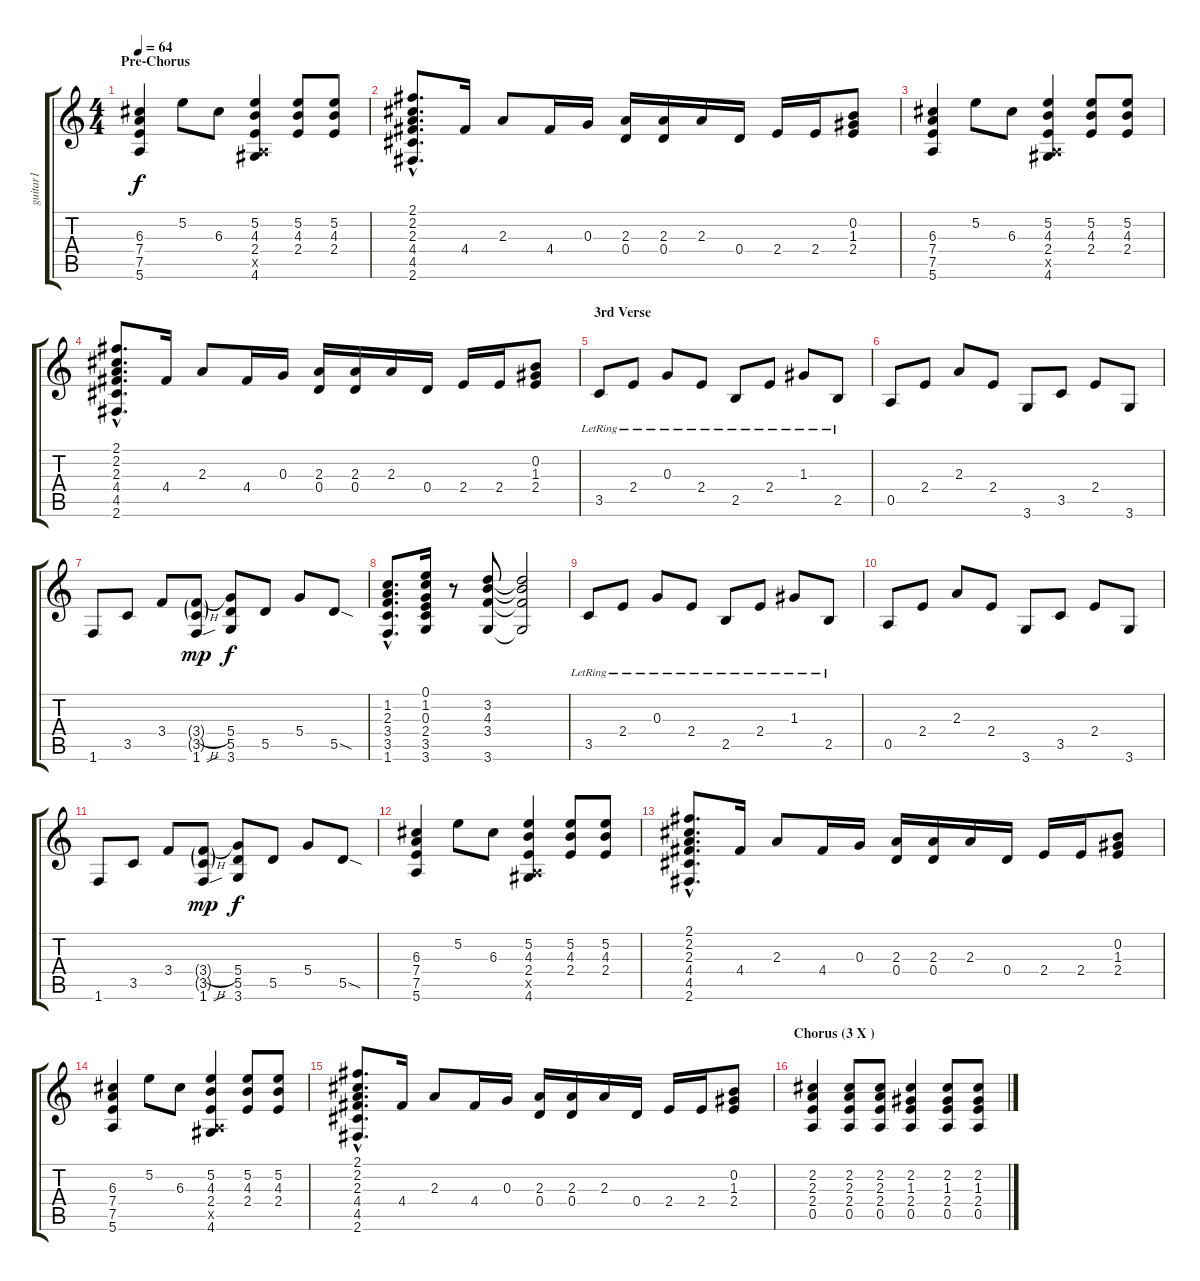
\track ("guitar1" "guitar1") {instrument electricguitarmuted}
\staff {score tabs}
\tuning (E4 B3 G3 D3 A2 E2) {hide}
\ts (4 4)
\section ("" "Pre-Chorus")
\tempo 64
\clef g2
\ks c
(6.3 7.4 7.5 5.6).4{dy f} 5.2.8 6.3.8 (5.2 4.3 2.4 0.5{x} 4.6).4 (5.2 4.3 2.4).8 (5.2 4.3 2.4).8 |
(2.1{hac} 2.2{hac} 2.3{hac} 4.4{hac} 4.5{hac} 2.6{hac}).8{d} 4.4.16 2.3.8 4.4.16 0.3.16 (2.3 0.4).16 (2.3 0.4).16 2.3.16 0.4.16 2.4.16 2.4.16 (0.2 1.3 2.4).8 |
(6.3 7.4 7.5 5.6).4 5.2.8 6.3.8 (5.2 4.3 2.4 0.5{x} 4.6).4 (5.2 4.3 2.4).8 (5.2 4.3 2.4).8 |
(2.1{hac} 2.2{hac} 2.3{hac} 4.4{hac} 4.5{hac} 2.6{hac}).8{d} 4.4.16 2.3.8 4.4.16 0.3.16 (2.3 0.4).16 (2.3 0.4).16 2.3.16 0.4.16 2.4.16 2.4.16 (0.2 1.3 2.4).8 |
\section ("" "3rd Verse")
3.5{lr}.8 2.4{lr}.8 0.3{lr}.8 2.4{lr}.8 2.5{lr}.8 2.4{lr}.8 1.3{lr}.8 2.5{lr}.8 |
0.5.8 2.4.8 2.3.8 2.4.8 3.6.8 3.5.8 2.4.8 3.6.8 |
1.6.8 3.5.8 3.4.8 (3.4{h g} 3.5{g} 1.6{sou}).8{dy mp} (5.4 5.5 3.6).8{dy f} 5.5.8 5.4.8 5.5{sod}.8 |
(1.2{hac} 2.3{hac} 3.4{hac} 3.5{hac} 1.6{hac}).8{d} (0.1 1.2 0.3 2.4 3.5 3.6).16 r.8 (3.2 4.3 3.4 3.6).8 (3.2{t} 4.3{t} 3.4{t} 3.6{t}).2 |
3.5{lr}.8 2.4{lr}.8 0.3{lr}.8 2.4{lr}.8 2.5{lr}.8 2.4{lr}.8 1.3{lr}.8 2.5{lr}.8 |
0.5.8 2.4.8 2.3.8 2.4.8 3.6.8 3.5.8 2.4.8 3.6.8 |
1.6.8 3.5.8 3.4.8 (3.4{h g} 3.5{g} 1.6{sou}).8{dy mp} (5.4 5.5 3.6).8{dy f} 5.5.8 5.4.8 5.5{sod}.8 |
(6.3 7.4 7.5 5.6).4 5.2.8 6.3.8 (5.2 4.3 2.4 0.5{x} 4.6).4 (5.2 4.3 2.4).8 (5.2 4.3 2.4).8 |
(2.1{hac} 2.2{hac} 2.3{hac} 4.4{hac} 4.5{hac} 2.6{hac}).8{d} 4.4.16 2.3.8 4.4.16 0.3.16 (2.3 0.4).16 (2.3 0.4).16 2.3.16 0.4.16 2.4.16 2.4.16 (0.2 1.3 2.4).8 |
(6.3 7.4 7.5 5.6).4 5.2.8 6.3.8 (5.2 4.3 2.4 0.5{x} 4.6).4 (5.2 4.3 2.4).8 (5.2 4.3 2.4).8 |
(2.1{hac} 2.2{hac} 2.3{hac} 4.4{hac} 4.5{hac} 2.6{hac}).8{d} 4.4.16 2.3.8 4.4.16 0.3.16 (2.3 0.4).16 (2.3 0.4).16 2.3.16 0.4.16 2.4.16 2.4.16 (0.2 1.3 2.4).8 |
\section ("" "Chorus (3 X )")
(2.2 2.3 2.4 0.5).4 (2.2 2.3 2.4 0.5).8 (2.2 2.3 2.4 0.5).8 (2.2 1.3 2.4 0.5).4 (2.2 1.3 2.4 0.5).8 (2.2 1.3 2.4 0.5).8
